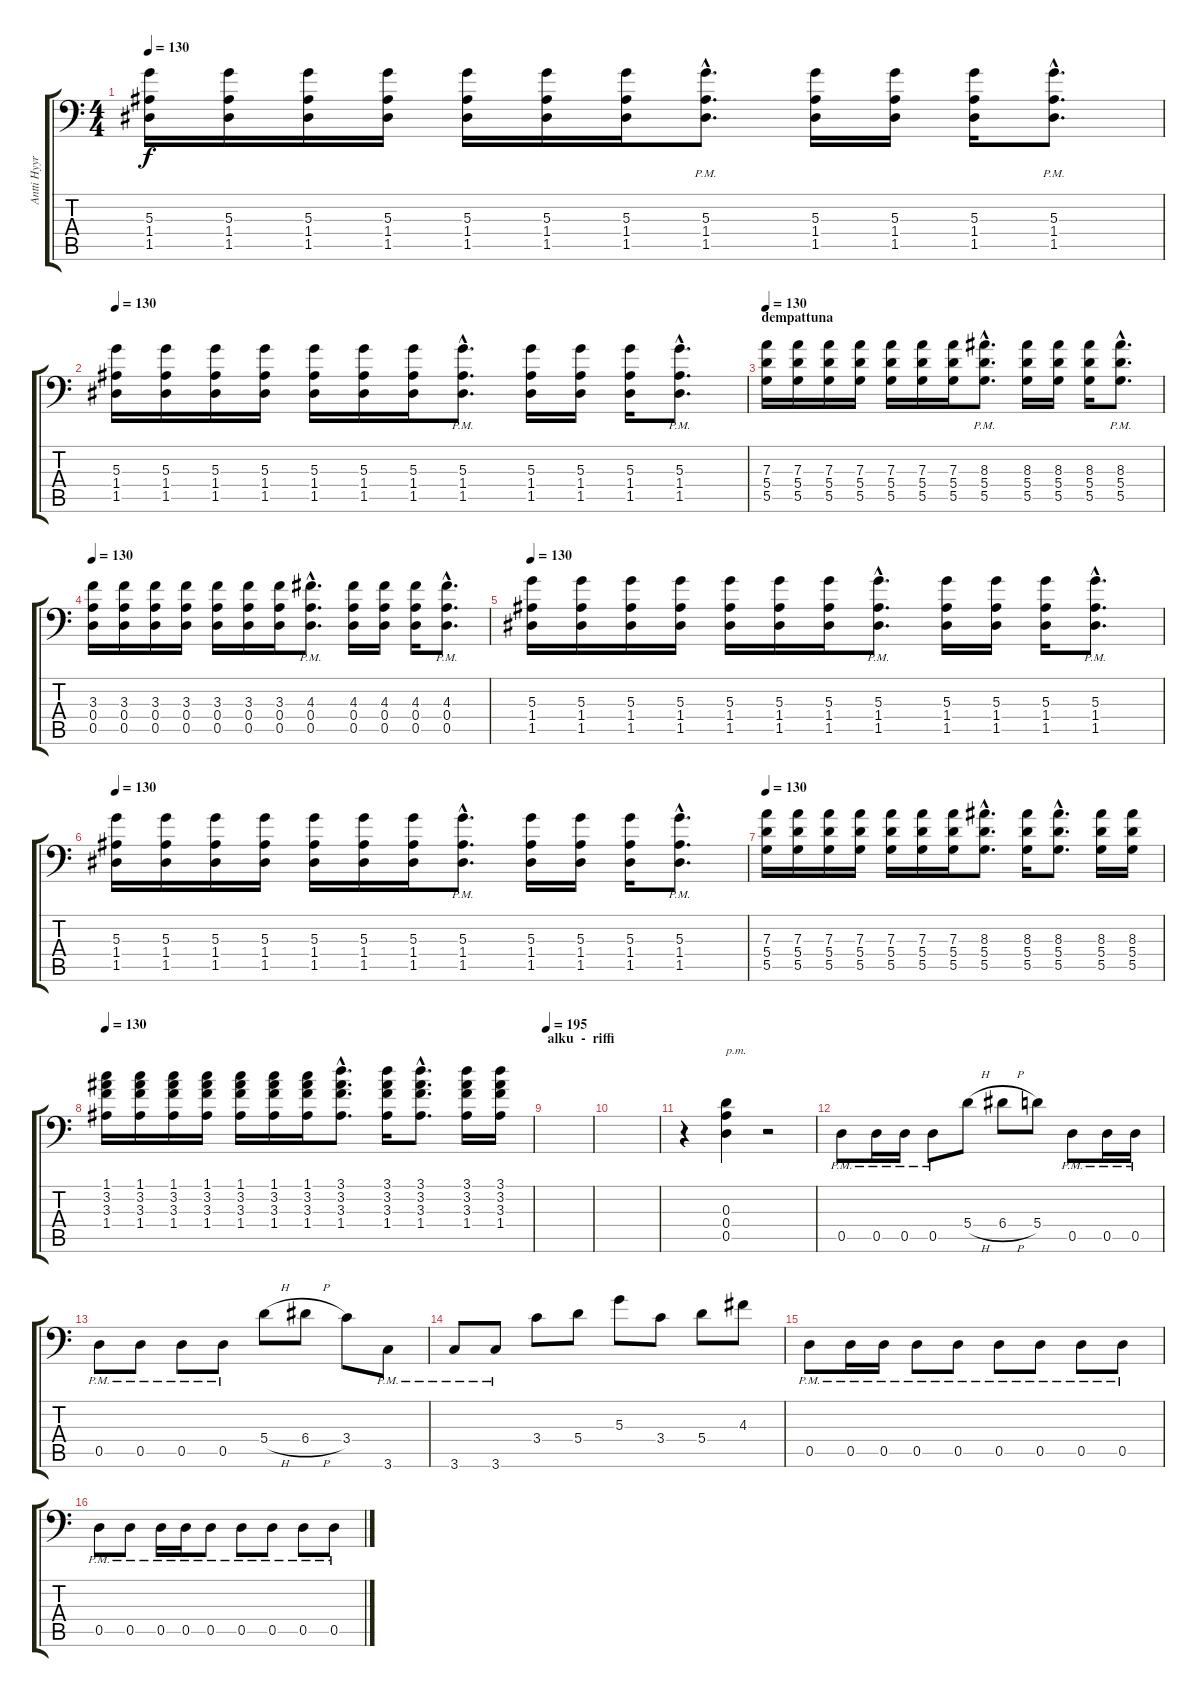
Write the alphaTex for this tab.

\track ("Antti Hyyrynen" "Antti Hyyr") {instrument distortionguitar}
\staff {score tabs}
\tuning (B3 G3 D3 A2 D2 A1) {hide}
\ts (4 4)
\tempo 130
\clef f4
\ks c
(5.3 1.4 1.5).16{dy f} (5.3 1.4 1.5).16 (5.3 1.4 1.5).16 (5.3 1.4 1.5).16 (5.3 1.4 1.5).16 (5.3 1.4 1.5).16 (5.3 1.4 1.5).16 (5.3{hac pm} 1.4{hac pm} 1.5{hac pm}).8{d} (5.3 1.4 1.5).16 (5.3 1.4 1.5).16 (5.3 1.4 1.5).16 (5.3{hac pm} 1.4{hac pm} 1.5{hac pm}).8{d} |
\tempo 130
(5.3 1.4 1.5).16 (5.3 1.4 1.5).16 (5.3 1.4 1.5).16 (5.3 1.4 1.5).16 (5.3 1.4 1.5).16 (5.3 1.4 1.5).16 (5.3 1.4 1.5).16 (5.3{hac pm} 1.4{hac pm} 1.5{hac pm}).8{d} (5.3 1.4 1.5).16 (5.3 1.4 1.5).16 (5.3 1.4 1.5).16 (5.3{hac pm} 1.4{hac pm} 1.5{hac pm}).8{d} |
\section ("" "dempattuna")
\tempo 130
(7.3 5.4 5.5).16 (7.3 5.4 5.5).16 (7.3 5.4 5.5).16 (7.3 5.4 5.5).16 (7.3 5.4 5.5).16 (7.3 5.4 5.5).16 (7.3 5.4 5.5).16 (8.3{hac pm} 5.4{hac pm} 5.5{hac pm}).8{d} (8.3 5.4 5.5).16 (8.3 5.4 5.5).16 (8.3 5.4 5.5).16 (8.3{hac pm} 5.4{hac pm} 5.5{hac pm}).8{d} |
\tempo 130
(3.3 0.4 0.5).16 (3.3 0.4 0.5).16 (3.3 0.4 0.5).16 (3.3 0.4 0.5).16 (3.3 0.4 0.5).16 (3.3 0.4 0.5).16 (3.3 0.4 0.5).16 (4.3{hac pm} 0.4{hac pm} 0.5{hac pm}).8{d} (4.3 0.4 0.5).16 (4.3 0.4 0.5).16 (4.3 0.4 0.5).16 (4.3{hac pm} 0.4{hac pm} 0.5{hac pm}).8{d} |
\tempo 130
(5.3 1.4 1.5).16 (5.3 1.4 1.5).16 (5.3 1.4 1.5).16 (5.3 1.4 1.5).16 (5.3 1.4 1.5).16 (5.3 1.4 1.5).16 (5.3 1.4 1.5).16 (5.3{hac pm} 1.4{hac pm} 1.5{hac pm}).8{d} (5.3 1.4 1.5).16 (5.3 1.4 1.5).16 (5.3 1.4 1.5).16 (5.3{hac pm} 1.4{hac pm} 1.5{hac pm}).8{d} |
\tempo 130
(5.3 1.4 1.5).16 (5.3 1.4 1.5).16 (5.3 1.4 1.5).16 (5.3 1.4 1.5).16 (5.3 1.4 1.5).16 (5.3 1.4 1.5).16 (5.3 1.4 1.5).16 (5.3{hac pm} 1.4{hac pm} 1.5{hac pm}).8{d} (5.3 1.4 1.5).16 (5.3 1.4 1.5).16 (5.3 1.4 1.5).16 (5.3{hac pm} 1.4{hac pm} 1.5{hac pm}).8{d} |
\tempo 130
(7.3 5.4 5.5).16 (7.3 5.4 5.5).16 (7.3 5.4 5.5).16 (7.3 5.4 5.5).16 (7.3 5.4 5.5).16 (7.3 5.4 5.5).16 (7.3 5.4 5.5).16 (8.3{hac} 5.4{hac} 5.5{hac}).8{d} (8.3 5.4 5.5).16 (8.3{hac} 5.4{hac} 5.5{hac}).8{d} (8.3 5.4 5.5).16 (8.3 5.4 5.5).16 |
\tempo 130
(1.1 3.2 3.3 1.4).16 (1.1 3.2 3.3 1.4).16 (1.1 3.2 3.3 1.4).16 (1.1 3.2 3.3 1.4).16 (1.1 3.2 3.3 1.4).16 (1.1 3.2 3.3 1.4).16 (1.1 3.2 3.3 1.4).16 (3.1{hac} 3.2{hac} 3.3{hac} 1.4{hac}).8{d} (3.1 3.2 3.3 1.4).16 (3.1{hac} 3.2{hac} 3.3{hac} 1.4{hac}).8{d} (3.1 3.2 3.3 1.4).16 (3.1 3.2 3.3 1.4).16 |
\section ("" "alku  -  riffi")
\tempo 195
|
|
r.4 (0.3 0.4 0.5).4{txt "p.m."} r.2 |
0.5{pm}.8 0.5{pm}.16 0.5{pm}.16 0.5{pm}.8 5.4{h}.8 6.4{h}.8 5.4.8 0.5{pm}.8 0.5{pm}.16 0.5{pm}.16 |
0.5{pm}.8 0.5{pm}.8 0.5{pm}.8 0.5{pm}.8 5.4{h}.8 6.4{h}.8 3.4.8 3.6{pm}.8 |
3.6{pm}.8 3.6{pm}.8 3.4.8 5.4.8 5.3.8 3.4.8 5.4.8 4.3.8 |
0.5{pm}.8 0.5{pm}.16 0.5{pm}.16 0.5{pm}.8 0.5{pm}.8 0.5{pm}.8 0.5{pm}.8 0.5{pm}.8 0.5{pm}.8 |
0.5{pm}.8 0.5{pm}.8 0.5{pm}.16 0.5{pm}.16 0.5{pm}.8 0.5{pm}.8 0.5{pm}.8 0.5{pm}.8 0.5{pm}.8
